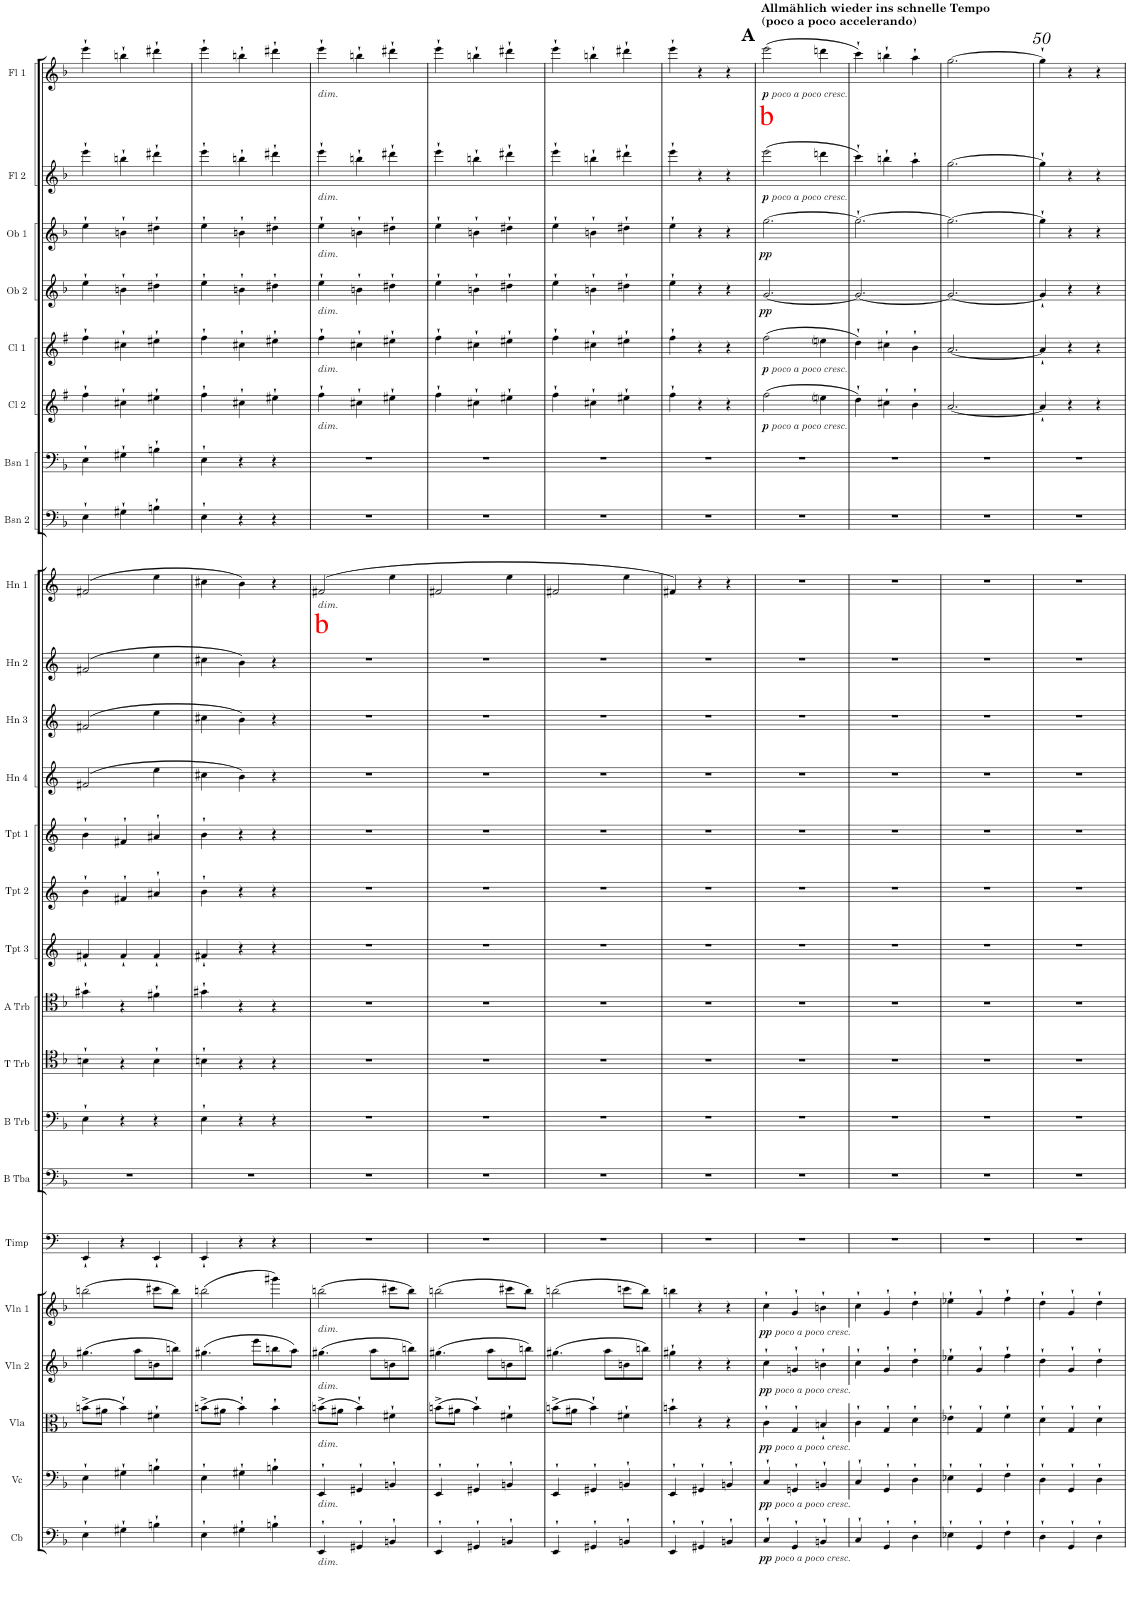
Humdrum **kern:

**kern	**dynam	**kern	**dynam	**kern	**dynam	**kern	**dynam	**kern	**dynam	**kern	**kern	**kern	**kern	**kern	**kern	**kern	**kern	**kern	**kern	**kern	**kern	**text	**kern	**kern	**kern	**dynam	**kern	**dynam	**kern	**dynam	**kern	**dynam	**kern	**dynam	**kern	**text	**dynam
*part25	*part25	*part24	*part24	*part23	*part23	*part22	*part22	*part21	*part21	*part20	*part19	*part18	*part17	*part16	*part15	*part14	*part13	*part12	*part11	*part10	*part9	*part9	*part8	*part7	*part6	*part6	*part5	*part5	*part4	*part4	*part3	*part3	*part2	*part2	*part1	*part1	*part1
*staff25	*staff25	*staff24	*staff24	*staff23	*staff23	*staff22	*staff22	*staff21	*staff21	*staff20	*staff19	*staff18	*staff17	*staff16	*staff15	*staff14	*staff13	*staff12	*staff11	*staff10	*staff9	*staff9	*staff8	*staff7	*staff6	*staff6	*staff5	*staff5	*staff4	*staff4	*staff3	*staff3	*staff2	*staff2	*staff1	*staff1	*staff1
*I"Contrabass	*	*I"Violoncello	*	*I"Viola	*	*I"Violin 2	*	*I"Violin 1	*	*I"Timpani	*I"Bass Tuba	*I"Bass Trombone	*I"Tenor Trombone	*I"Alto Trombone	*I"F Trumpet 3	*I"F Trumpet 2	*I"F Trumpet 1	*I"F Horn 4	*I"F Horn 3	*I"F Horn 2	*I"F Horn 1	*	*I"Bassoon 2	*I"Bassoon 1	*I"Bb Clarinet 2	*	*I"Bb Clarinet 1	*	*I"Oboe 2	*	*I"Oboe 1	*	*I"Flute 2	*	*I"Flute 1	*	*
*I'Cb	*	*I'Vc	*	*I'Vla	*	*I'Vln 2	*	*I'Vln 1	*	*I'Timp	*I'B Tba	*I'B Trb	*I'T Trb	*I'A Trb	*I'Tpt 3	*I'Tpt 2	*I'Tpt 1	*I'Hn 4	*I'Hn 3	*I'Hn 2	*I'Hn 1	*	*I'Bsn 2	*I'Bsn 1	*I'Cl 2	*	*I'Cl 1	*	*I'Ob 2	*	*I'Ob 1	*	*I'Fl 2	*	*I'Fl 1	*	*
!!LO:PB:g=z
*clefF4	*	*clefF4	*	*clefC3	*	*clefG2	*	*clefG2	*	*clefF4	*clefF4	*clefF4	*clefC4	*clefC4	*clefG2	*clefG2	*clefG2	*clefG2	*clefG2	*clefG2	*clefG2	*	*clefF4	*clefF4	*clefG2	*	*clefG2	*	*clefG2	*	*clefG2	*	*clefG2	*	*clefG2	*	*
*Trd7c12	*	*	*	*	*	*	*	*	*	*	*	*	*	*	*Trd-3c-5	*Trd-3c-5	*Trd-3c-5	*Trd4c7	*Trd4c7	*Trd4c7	*Trd4c7	*	*	*	*Trd1c2	*	*Trd1c2	*	*	*	*	*	*	*	*	*	*
*k[b-]	*	*k[b-]	*	*k[b-]	*	*k[b-]	*	*k[b-]	*	*k[]	*k[b-]	*k[b-]	*k[b-]	*k[b-]	*k[]	*k[]	*k[]	*k[]	*k[]	*k[]	*k[]	*	*k[b-]	*k[b-]	*k[f#]	*	*k[f#]	*	*k[b-]	*	*k[b-]	*	*k[b-]	*	*k[b-]	*	*
*M3/4	*	*M3/4	*	*M3/4	*	*M3/4	*	*M3/4	*	*M3/4	*M3/4	*M3/4	*M3/4	*M3/4	*M3/4	*M3/4	*M3/4	*M3/4	*M3/4	*M3/4	*M3/4	*	*M3/4	*M3/4	*M3/4	*	*M3/4	*	*M3/4	*	*M3/4	*	*M3/4	*	*M3/4	*	*
=41	=41	=41	=41	=41	=41	=41	=41	=41	=41	=41	=41	=41	=41	=41	=41	=41	=41	=41	=41	=41	=41	=41	=41	=41	=41	=41	=41	=41	=41	=41	=41	=41	=41	=41	=41	=41	=41
4E`>\	.	4E`>\	.	(8bn^\L	.	(4.gg#X\	.	(2bbn\	.	4EE`/	2.r	4E`\	4Bn`\	4g#X`\	4f#X`/	4b`\	4b`\	(2f#X/	(2f#X/	(2f#X/	(2f#X/	.	4E`\	4E`\	4ff#`\	.	4ff#`\	.	4ee`\	.	4ee`\	.	4eee`\	.	4eee`\	.	.
.	.	.	.	8a#X\J	.	.	.	.	.	.	.	.	.	.	.	.	.	.	.	.	.	.	.	.	.	.	.	.	.	.	.	.	.	.	.	.	.
4G#X`\	.	4G#X`\	.	4b`\)	.	.	.	.	.	4r	.	4r	4r	4r	4f#`/	4f#X`>/	4f#X`>/	.	.	.	.	.	4G#X`\	4G#X`\	4cc#X`\	.	4cc#X`\	.	4bn`\	.	4bn`\	.	4bbn`\	.	4bbn`\	.	.
.	.	.	.	.	.	8aa\L	.	.	.	.	.	.	.	.	.	.	.	.	.	.	.	.	.	.	.	.	.	.	.	.	.	.	.	.	.	.	.
4Bn`>\	.	4Bn`>\	.	4f#X`\	.	8bn\	.	8ccc#X\L	.	4EE`/	.	4r	4B`\	4f#X`\	4f#`/	4a#X`>/	4a#X`>/	4ee\	4ee\	4ee\	4ee\	.	4Bn`\	4Bn`\	4ee#X`\	.	4ee#X`\	.	4dd#X`\	.	4dd#X`\	.	4ddd#X`\	.	4ddd#X`\	.	.
.	.	.	.	.	.	8bbn\J)	.	8bb\J)	.	.	.	.	.	.	.	.	.	.	.	.	.	.	.	.	.	.	.	.	.	.	.	.	.	.	.	.	.
=42	=42	=42	=42	=42	=42	=42	=42	=42	=42	=42	=42	=42	=42	=42	=42	=42	=42	=42	=42	=42	=42	=42	=42	=42	=42	=42	=42	=42	=42	=42	=42	=42	=42	=42	=42	=42	=42
4E`>\	.	4E`>\	.	(8bn^\L	.	(4.gg#X\	.	(2bbn\	.	4EE`/	2.r	4E`\	4Bn`\	4g#X`\	4f#X`/	4b`\	4b`\	4cc#X\	4cc#X\	4cc#X\	4cc#X\	.	4E`\	4E`\	4ff#`\	.	4ff#`\	.	4ee`\	.	4ee`\	.	4eee`\	.	4eee`\	.	.
.	.	.	.	8a#X\J	.	.	.	.	.	.	.	.	.	.	.	.	.	.	.	.	.	.	.	.	.	.	.	.	.	.	.	.	.	.	.	.	.
4G#X`\	.	4G#X`\	.	4b`\)	.	.	.	.	.	4r	.	4r	4r	4r	4r	4r	4r	4b\)	4b\)	4b\)	4b\)	.	4r	4r	4cc#X`\	.	4cc#X`\	.	4bn`\	.	4bn`\	.	4bbn`\	.	4bbn`\	.	.
.	.	.	.	.	.	8eee\L	.	.	.	.	.	.	.	.	.	.	.	.	.	.	.	.	.	.	.	.	.	.	.	.	.	.	.	.	.	.	.
4Bn`>\	.	4Bn`>\	.	4b`\	.	8bbn\	.	4ggg#X\)	.	4r	.	4r	4r	4r	4r	4r	4r	4r	4r	4r	4r	.	4r	4r	4ee#X`\	.	4ee#X`\	.	4dd#X`\	.	4dd#X`\	.	4ddd#X`\	.	4ddd#X`\	.	.
.	.	.	.	.	.	8aa\J)	.	.	.	.	.	.	.	.	.	.	.	.	.	.	.	.	.	.	.	.	.	.	.	.	.	.	.	.	.	.	.
=43	=43	=43	=43	=43	=43	=43	=43	=43	=43	=43	=43	=43	=43	=43	=43	=43	=43	=43	=43	=43	=43	=43	=43	=43	=43	=43	=43	=43	=43	=43	=43	=43	=43	=43	=43	=43	=43
!	!	!	!	!	!	!	!	!	!	!	!	!	!	!	!	!	!	!	!	!	!	!	!	!	!	!	!	!	!	!	!	!	!	!	!LO:TX:b:i:t=dim.	!	!
!	!	!	!	!	!	!	!	!	!	!	!	!	!	!	!	!	!	!	!	!	!	!	!	!	!	!	!	!	!	!	!	!	!LO:TX:b:i:t=dim.	!	!	!	!
!	!	!	!	!	!	!	!	!	!	!	!	!	!	!	!	!	!	!	!	!	!	!	!	!	!	!	!	!	!	!	!LO:TX:b:i:t=dim.	!	!	!	!	!	!
!	!	!	!	!	!	!	!	!	!	!	!	!	!	!	!	!	!	!	!	!	!	!	!	!	!	!	!	!	!LO:TX:b:i:t=dim.	!	!	!	!	!	!	!	!
!	!	!	!	!	!	!	!	!	!	!	!	!	!	!	!	!	!	!	!	!	!	!	!	!	!	!	!LO:TX:b:i:t=dim.	!	!	!	!	!	!	!	!	!	!
!	!	!	!	!	!	!	!	!	!	!	!	!	!	!	!	!	!	!	!	!	!	!	!	!	!LO:TX:b:i:t=dim.	!	!	!	!	!	!	!	!	!	!	!	!
!	!	!	!	!	!	!	!	!	!	!	!	!	!	!	!	!	!	!	!	!	!LO:TX:b:i:t=dim.	!	!	!	!	!	!	!	!	!	!	!	!	!	!	!	!
!	!	!	!	!	!	!	!	!LO:TX:b:i:t=dim.	!	!	!	!	!	!	!	!	!	!	!	!	!	!	!	!	!	!	!	!	!	!	!	!	!	!	!	!	!
!	!	!	!	!	!	!LO:TX:b:i:t=dim.	!	!	!	!	!	!	!	!	!	!	!	!	!	!	!	!	!	!	!	!	!	!	!	!	!	!	!	!	!	!	!
!	!	!	!	!LO:TX:b:i:t=dim.	!	!	!	!	!	!	!	!	!	!	!	!	!	!	!	!	!	!	!	!	!	!	!	!	!	!	!	!	!	!	!	!	!
!	!	!LO:TX:b:i:t=dim.	!	!	!	!	!	!	!	!	!	!	!	!	!	!	!	!	!	!	!	!	!	!	!	!	!	!	!	!	!	!	!	!	!	!	!
!LO:TX:b:i:t=dim.	!	!	!	!	!	!	!	!	!	!	!	!	!	!	!	!	!	!	!	!	!	!	!	!	!	!	!	!	!	!	!	!	!	!	!	!	!
!	!	!	!	!	!	!	!	!	!	!	!	!	!	!	!	!	!	!	!	!	!	!LO:LY:b:color=#FF0000	!	!	!	!	!	!	!	!	!	!	!	!	!	!	!
4EE`>/	.	4EE`>/	.	(8bn^\L	.	(4.gg#X\	.	(2bbn\	.	2.r	2.r	2.r	2.r	2.r	2.r	2.r	2.r	2.r	2.r	2.r	(>2f#X/	b	2.r	2.r	4ff#`\	.	4ff#`\	.	4ee`\	.	4ee`\	.	4eee`\	.	4eee`\	.	.
.	.	.	.	8a#X\J	.	.	.	.	.	.	.	.	.	.	.	.	.	.	.	.	.	.	.	.	.	.	.	.	.	.	.	.	.	.	.	.	.
4GG#X`>/	.	4GG#X`>/	.	4b`\)	.	.	.	.	.	.	.	.	.	.	.	.	.	.	.	.	.	.	.	.	4cc#X`\	.	4cc#X`\	.	4bn`\	.	4bn`\	.	4bbn`\	.	4bbn`\	.	.
.	.	.	.	.	.	8aa\L	.	.	.	.	.	.	.	.	.	.	.	.	.	.	.	.	.	.	.	.	.	.	.	.	.	.	.	.	.	.	.
4BBn`>/	.	4BBn`>/	.	4f#X`\	.	8bn\	.	8ccc#X\L	.	.	.	.	.	.	.	.	.	.	.	.	4ee\	.	.	.	4ee#X`\	.	4ee#X`\	.	4dd#X`\	.	4dd#X`\	.	4ddd#X`\	.	4ddd#X`\	.	.
.	.	.	.	.	.	8bbn\J)	.	8bb\J)	.	.	.	.	.	.	.	.	.	.	.	.	.	.	.	.	.	.	.	.	.	.	.	.	.	.	.	.	.
=44	=44	=44	=44	=44	=44	=44	=44	=44	=44	=44	=44	=44	=44	=44	=44	=44	=44	=44	=44	=44	=44	=44	=44	=44	=44	=44	=44	=44	=44	=44	=44	=44	=44	=44	=44	=44	=44
4EE`>/	.	4EE`>/	.	(8bn^\L	.	(4.gg#X\	.	(2bbn\	.	2.r	2.r	2.r	2.r	2.r	2.r	2.r	2.r	2.r	2.r	2.r	2f#X/	.	2.r	2.r	4ff#`\	.	4ff#`\	.	4ee`\	.	4ee`\	.	4eee`\	.	4eee`\	.	.
.	.	.	.	8a#X\J	.	.	.	.	.	.	.	.	.	.	.	.	.	.	.	.	.	.	.	.	.	.	.	.	.	.	.	.	.	.	.	.	.
4GG#X`>/	.	4GG#X`>/	.	4b`\)	.	.	.	.	.	.	.	.	.	.	.	.	.	.	.	.	.	.	.	.	4cc#X`\	.	4cc#X`\	.	4bn`\	.	4bn`\	.	4bbn`\	.	4bbn`\	.	.
.	.	.	.	.	.	8aa\L	.	.	.	.	.	.	.	.	.	.	.	.	.	.	.	.	.	.	.	.	.	.	.	.	.	.	.	.	.	.	.
4BBn`>/	.	4BBn`>/	.	4f#X`\	.	8bn\	.	8ccc#X\L	.	.	.	.	.	.	.	.	.	.	.	.	4ee\	.	.	.	4ee#X`\	.	4ee#X`\	.	4dd#X`\	.	4dd#X`\	.	4ddd#X`\	.	4ddd#X`\	.	.
.	.	.	.	.	.	8bbn\J)	.	8bb\J)	.	.	.	.	.	.	.	.	.	.	.	.	.	.	.	.	.	.	.	.	.	.	.	.	.	.	.	.	.
=45	=45	=45	=45	=45	=45	=45	=45	=45	=45	=45	=45	=45	=45	=45	=45	=45	=45	=45	=45	=45	=45	=45	=45	=45	=45	=45	=45	=45	=45	=45	=45	=45	=45	=45	=45	=45	=45
4EE`>/	.	4EE`>/	.	(8bn^\L	.	(4.gg#X\	.	(2bbn\	.	2.r	2.r	2.r	2.r	2.r	2.r	2.r	2.r	2.r	2.r	2.r	2f#X/	.	2.r	2.r	4ff#`\	.	4ff#`\	.	4ee`\	.	4ee`\	.	4eee`\	.	4eee`\	.	.
.	.	.	.	8a#X\J	.	.	.	.	.	.	.	.	.	.	.	.	.	.	.	.	.	.	.	.	.	.	.	.	.	.	.	.	.	.	.	.	.
4GG#X`>/	.	4GG#X`>/	.	4b`\)	.	.	.	.	.	.	.	.	.	.	.	.	.	.	.	.	.	.	.	.	4cc#X`\	.	4cc#X`\	.	4bn`\	.	4bn`\	.	4bbn`\	.	4bbn`\	.	.
.	.	.	.	.	.	8aa\L	.	.	.	.	.	.	.	.	.	.	.	.	.	.	.	.	.	.	.	.	.	.	.	.	.	.	.	.	.	.	.
4BBn`>/	.	4BBn`>/	.	4f#X`\	.	8bn\	.	8cccn\L	.	.	.	.	.	.	.	.	.	.	.	.	4ee\	.	.	.	4ee#X`\	.	4ee#X`\	.	4dd#X`\	.	4dd#X`\	.	4ddd#X`\	.	4ddd#X`\	.	.
.	.	.	.	.	.	8bbn\J)	.	8bb\J)	.	.	.	.	.	.	.	.	.	.	.	.	.	.	.	.	.	.	.	.	.	.	.	.	.	.	.	.	.
=46	=46	=46	=46	=46	=46	=46	=46	=46	=46	=46	=46	=46	=46	=46	=46	=46	=46	=46	=46	=46	=46	=46	=46	=46	=46	=46	=46	=46	=46	=46	=46	=46	=46	=46	=46	=46	=46
4EE`>/	.	4EE`>/	.	4bn`\	.	4gg#X`\	.	4bbn\	.	2.r	2.r	2.r	2.r	2.r	2.r	2.r	2.r	2.r	2.r	2.r	4f#X/)	.	2.r	2.r	4ff#`\	.	4ff#`\	.	4ee`\	.	4ee`\	.	4eee`\	.	4eee`\	.	.
4GG#X`>/	.	4GG#X`>/	.	4r	.	4r	.	4r	.	.	.	.	.	.	.	.	.	.	.	.	4r	.	.	.	4r	.	4r	.	4r	.	4r	.	4r	.	4r	.	.
4BBn`>/	.	4BBn`>/	.	4r	.	4r	.	4r	.	.	.	.	.	.	.	.	.	.	.	.	4r	.	.	.	4r	.	4r	.	4r	.	4r	.	4r	.	4r	.	.
=47	=47	=47	=47	=47	=47	=47	=47	=47	=47	=47	=47	=47	=47	=47	=47	=47	=47	=47	=47	=47	=47	=47	=47	=47	=47	=47	=47	=47	=47	=47	=47	=47	=47	=47	=47	=47	=47
!!LO:REH:place=s1:a:B:cj:enc=none:fs=18:t=A
!	!	!	!	!	!	!	!	!	!	!	!	!	!	!	!	!	!	!	!	!	!	!	!	!	!	!	!	!	!	!	!	!	!	!	!LO:TX:a:B:t=Allmählich wieder ins schnelle Tempo	!	!
!	!	!	!	!	!	!	!	!	!	!	!	!	!	!	!	!	!	!	!	!	!	!	!	!	!	!	!	!	!	!	!	!	!	!	!LO:TX:b:i:t=poco a poco cresc.	!	!
!	!	!	!	!	!	!	!	!	!	!	!	!	!	!	!	!	!	!	!	!	!	!	!	!	!	!	!	!	!	!	!	!	!	!	!LO:TX:a:B:t=(poco a poco accelerando)	!	!
!	!	!	!	!	!	!	!	!	!	!	!	!	!	!	!	!	!	!	!	!	!	!	!	!	!	!	!	!	!	!	!	!	!LO:TX:b:i:t=poco a poco cresc.	!	!	!	!
!	!	!	!	!	!	!	!	!	!	!	!	!	!	!	!	!	!	!	!	!	!	!	!	!	!	!	!LO:TX:b:i:t=poco a poco cresc.	!	!	!	!	!	!	!	!	!	!
!	!	!	!	!	!	!	!	!	!	!	!	!	!	!	!	!	!	!	!	!	!	!	!	!	!LO:TX:b:i:t=poco a poco cresc.	!	!	!	!	!	!	!	!	!	!	!	!
!	!	!	!	!	!	!	!	!LO:TX:b:i:t=poco a poco cresc.	!	!	!	!	!	!	!	!	!	!	!	!	!	!	!	!	!	!	!	!	!	!	!	!	!	!	!	!	!
!	!	!	!	!	!	!LO:TX:b:i:t=poco a poco cresc.	!	!	!	!	!	!	!	!	!	!	!	!	!	!	!	!	!	!	!	!	!	!	!	!	!	!	!	!	!	!	!
!	!	!	!	!LO:TX:b:i:t=poco a poco cresc.	!	!	!	!	!	!	!	!	!	!	!	!	!	!	!	!	!	!	!	!	!	!	!	!	!	!	!	!	!	!	!	!	!
!	!	!LO:TX:b:i:t=poco a poco cresc.	!	!	!	!	!	!	!	!	!	!	!	!	!	!	!	!	!	!	!	!	!	!	!	!	!	!	!	!	!	!	!	!	!	!	!
!LO:TX:b:i:t=poco a poco cresc.	!	!	!	!	!	!	!	!	!	!	!	!	!	!	!	!	!	!	!	!	!	!	!	!	!	!	!	!	!	!	!	!	!	!	!	!	!
!	!LO:DY:b	!	!LO:DY:b	!	!LO:DY:b	!	!LO:DY:b	!	!LO:DY:b	!	!	!	!	!	!	!	!	!	!	!	!	!	!	!	!	!LO:DY:b	!	!LO:DY:b	!	!LO:DY:b	!	!LO:DY:b	!	!LO:DY:b	!	!LO:LY:b:color=#FF0000	!LO:DY:b
4C`>/	pp	4C`>/	pp	4c`\	pp	4cc`\	pp	4cc`\	pp	2.r	2.r	2.r	2.r	2.r	2.r	2.r	2.r	2.r	2.r	2.r	2.r	.	2.r	2.r	(2ff#\	p	(2ff#\	p	[2.g/	pp	[2.gg\	pp	(2eee\	p	(2eee\	b	p
4GG`>/	.	4GGn`>/	.	4G`>/	.	4gn`>/	.	4g`>/	.	.	.	.	.	.	.	.	.	.	.	.	.	.	.	.	.	.	.	.	.	.	.	.	.	.	.	.	.
4BBn`>/	.	4BBn`>/	.	4Bn`/	.	4bn`\	.	4bn`\	.	.	.	.	.	.	.	.	.	.	.	.	.	.	.	.	4eeni\	.	4eeni\	.	.	.	.	.	4dddn\	.	4dddn\	.	.
=48	=48	=48	=48	=48	=48	=48	=48	=48	=48	=48	=48	=48	=48	=48	=48	=48	=48	=48	=48	=48	=48	=48	=48	=48	=48	=48	=48	=48	=48	=48	=48	=48	=48	=48	=48	=48	=48
4C`>/	.	4C`>/	.	4c`\	.	4cc`\	.	4cc`\	.	2.r	2.r	2.r	2.r	2.r	2.r	2.r	2.r	2.r	2.r	2.r	2.r	.	2.r	2.r	4dd`\)	.	4dd`\)	.	2.g/_	.	2.gg`\_	.	4ccc`\)	.	4ccc`\)	.	.
4GG`>/	.	4GG`>/	.	4G`>/	.	4g`>/	.	4g`>/	.	.	.	.	.	.	.	.	.	.	.	.	.	.	.	.	4cc#X`\	.	4cc#X`\	.	.	.	.	.	4bbn`\	.	4bbn`\	.	.
4D`\	.	4D`\	.	4d`\	.	4dd`\	.	4dd`\	.	.	.	.	.	.	.	.	.	.	.	.	.	.	.	.	4b`\	.	4b`\	.	.	.	.	.	4aa`\	.	4aa`\	.	.
=49	=49	=49	=49	=49	=49	=49	=49	=49	=49	=49	=49	=49	=49	=49	=49	=49	=49	=49	=49	=49	=49	=49	=49	=49	=49	=49	=49	=49	=49	=49	=49	=49	=49	=49	=49	=49	=49
4E-X`\	.	4E-X`\	.	4e-X`\	.	4ee-X`\	.	4ee-X`\	.	2.r	2.r	2.r	2.r	2.r	2.r	2.r	2.r	2.r	2.r	2.r	2.r	.	2.r	2.r	[2.a/	.	[2.a/	.	2.g/_	.	2.gg\_	.	[2.gg\	.	[2.gg\	.	.
4GG`>/	.	4GG`>/	.	4G`>/	.	4g`>/	.	4g`>/	.	.	.	.	.	.	.	.	.	.	.	.	.	.	.	.	.	.	.	.	.	.	.	.	.	.	.	.	.
4F`\	.	4F`\	.	4f`\	.	4ff`\	.	4ff`\	.	.	.	.	.	.	.	.	.	.	.	.	.	.	.	.	.	.	.	.	.	.	.	.	.	.	.	.	.
=50	=50	=50	=50	=50	=50	=50	=50	=50	=50	=50	=50	=50	=50	=50	=50	=50	=50	=50	=50	=50	=50	=50	=50	=50	=50	=50	=50	=50	=50	=50	=50	=50	=50	=50	=50	=50	=50
4D`\	.	4D`\	.	4d`\	.	4dd`\	.	4dd`\	.	2.r	2.r	2.r	2.r	2.r	2.r	2.r	2.r	2.r	2.r	2.r	2.r	.	2.r	2.r	4a`/]	.	4a`/]	.	4g`/]	.	4gg`\]	.	4gg`\]	.	4gg`\]	.	.
4GG`>/	.	4GG`>/	.	4G`>/	.	4g`>/	.	4g`>/	.	.	.	.	.	.	.	.	.	.	.	.	.	.	.	.	4r	.	4r	.	4r	.	4r	.	4r	.	4r	.	.
4D`\	.	4D`\	.	4d`\	.	4dd`\	.	4dd`\	.	.	.	.	.	.	.	.	.	.	.	.	.	.	.	.	4r	.	4r	.	4r	.	4r	.	4r	.	4r	.	.
=	=	=	=	=	=	=	=	=	=	=	=	=	=	=	=	=	=	=	=	=	=	=	=	=	=	=	=	=	=	=	=	=	=	=	=	=	=
*-	*-	*-	*-	*-	*-	*-	*-	*-	*-	*-	*-	*-	*-	*-	*-	*-	*-	*-	*-	*-	*-	*-	*-	*-	*-	*-	*-	*-	*-	*-	*-	*-	*-	*-	*-	*-	*-
